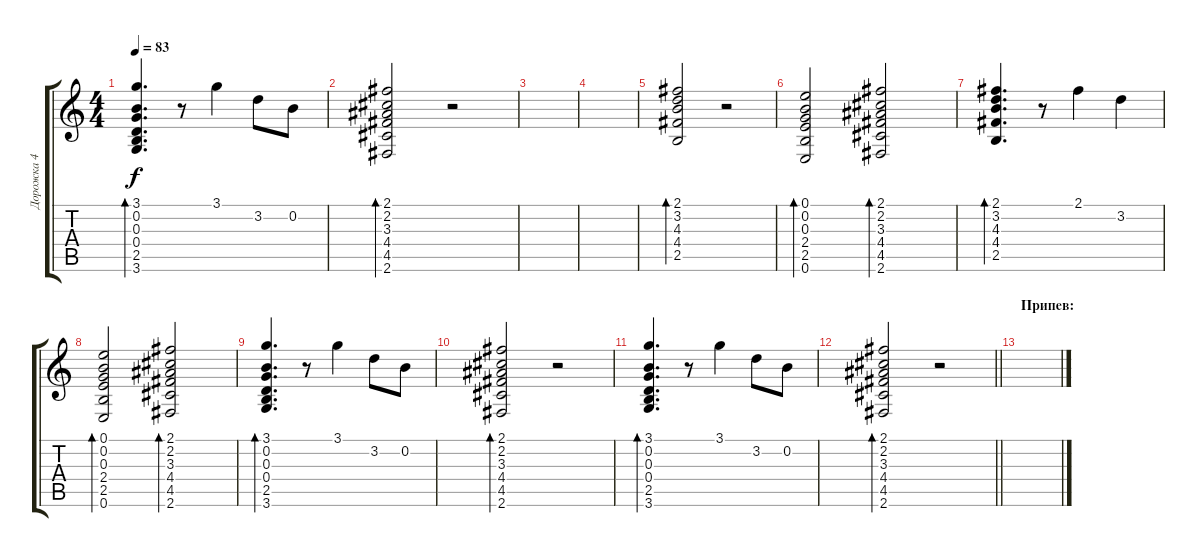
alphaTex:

\track ("Дорожка 4" "Дорожка 4") {instrument electricguitarclean}
\staff {score tabs}
\tuning (E4 B3 G3 D3 A2 E2) {hide}
\ts (4 4)
\tempo 83
\clef g2
\ks c
(3.1 0.2 0.3 0.4 2.5 3.6).4{d bd 120 dy f} r.8 3.1.4 3.2.8 0.2.8 |
(2.1 2.2 3.3 4.4 4.5 2.6).2{bd 120} r.2 |
|
|
(2.1 3.2 4.3 4.4 2.5).2{bd 120} r.2 |
(0.1 0.2 0.3 2.4 2.5 0.6).2{bd 120} (2.1 2.2 3.3 4.4 4.5 2.6).2{bd 120} |
(2.1 3.2 4.3 4.4 2.5).4{d bd 120} r.8 2.1.4 3.2.4 |
(0.1 0.2 0.3 2.4 2.5 0.6).2{bd 120} (2.1 2.2 3.3 4.4 4.5 2.6).2{bd 120} |
(3.1 0.2 0.3 0.4 2.5 3.6).4{d bd 120} r.8 3.1.4 3.2.8 0.2.8 |
(2.1 2.2 3.3 4.4 4.5 2.6).2{bd 120} r.2 |
(3.1 0.2 0.3 0.4 2.5 3.6).4{d bd 120} r.8 3.1.4 3.2.8 0.2.8 |
\barLineRight lightlight
(2.1 2.2 3.3 4.4 4.5 2.6).2{bd 120} r.2 |
\section ("" "Припев:")
